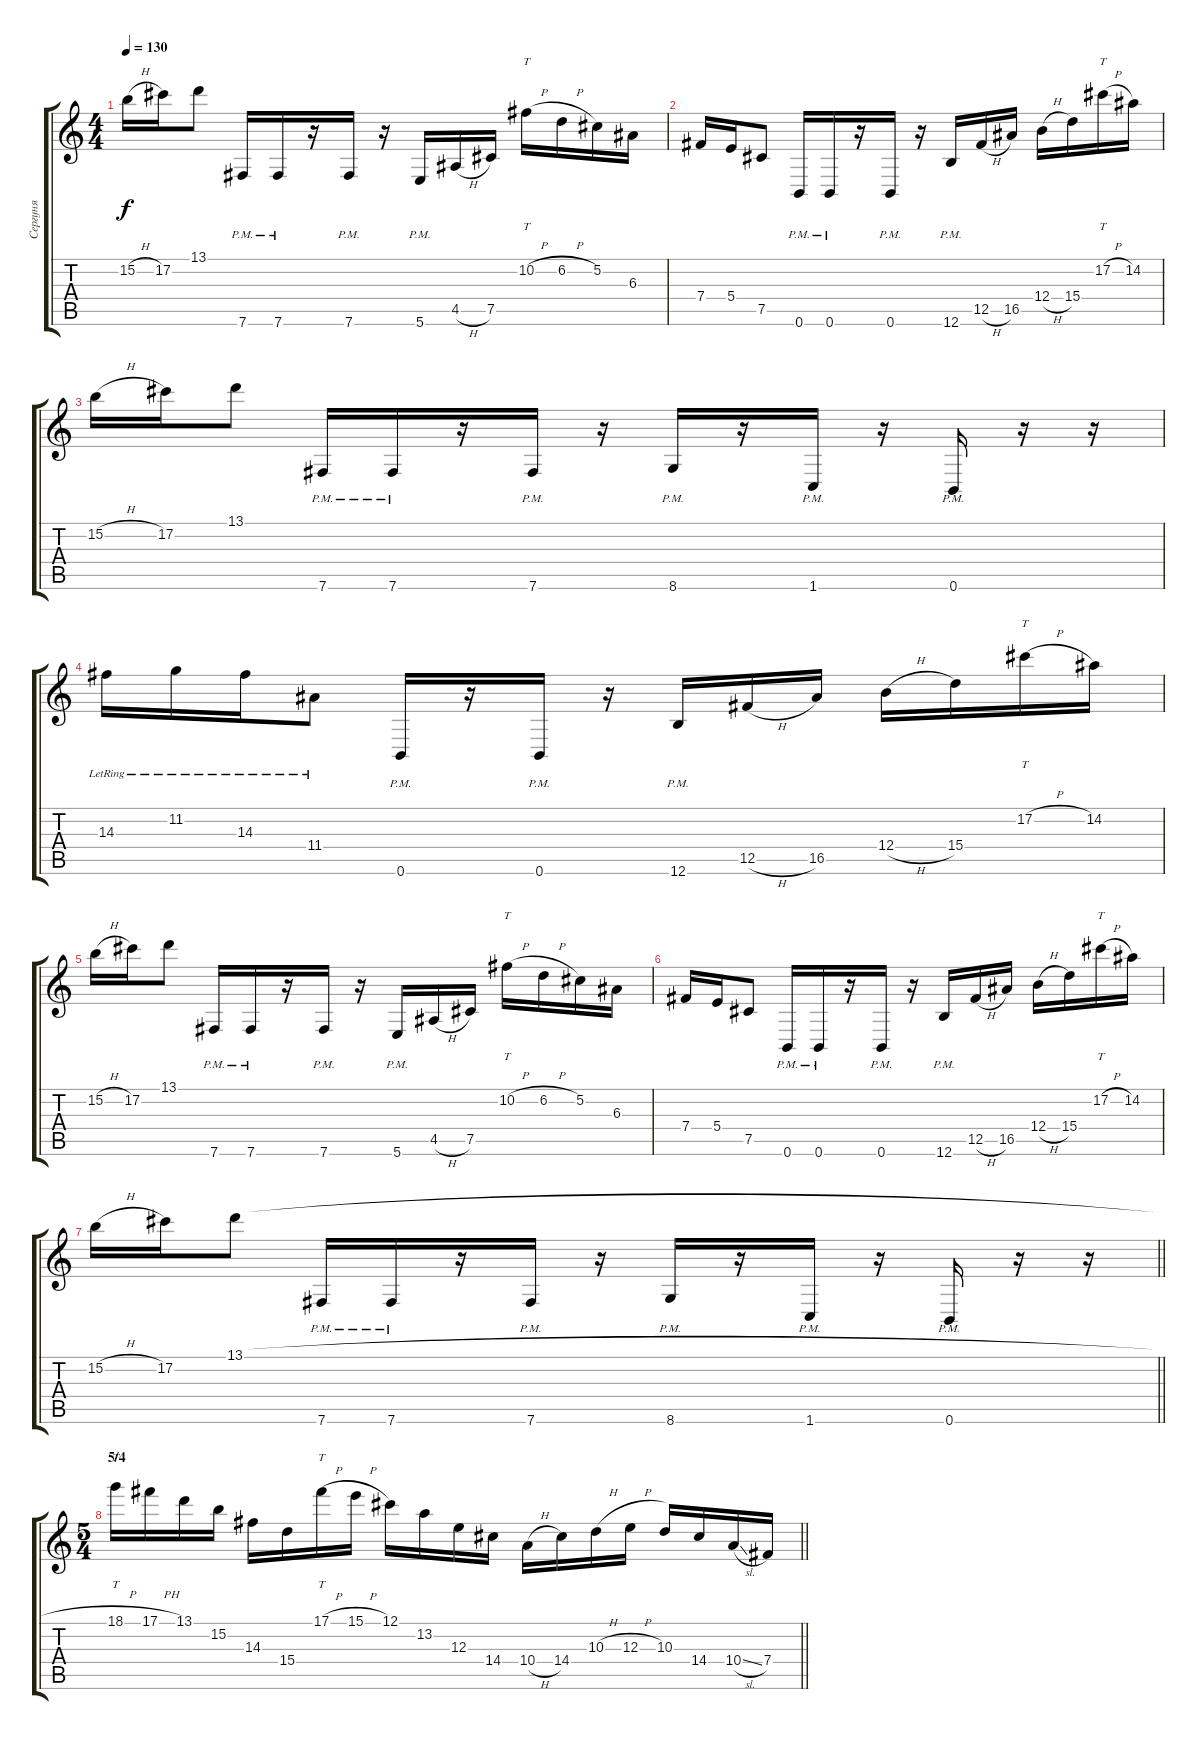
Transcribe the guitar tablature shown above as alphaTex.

\track ("Сергуня" "Сергуня") {instrument distortionguitar}
\staff {score tabs}
\tuning (Db4 Ab3 E3 B2 Gb2 B1) {hide}
\ts (4 4)
\tempo 130
\clef g2
\ks c
15.2{h}.16{dy f} 17.2.16 13.1.8 7.6{pm}.16 7.6{pm}.16 r.16 7.6{pm}.16 r.16 5.6{pm}.16 4.5{h}.16 7.5.16 10.2{h}.16{tt} 6.2{h}.16 5.2.16 6.3.16 |
7.4.16 5.4.16 7.5.8 0.6{pm}.16 0.6{pm}.16 r.16 0.6{pm}.16 r.16 12.6{pm}.16 12.5{h}.16 16.5.16 12.4{h}.16 15.4.16 17.2{h}.16{tt} 14.2.16 |
15.2{h}.16 17.2.16 13.1.8 7.6{pm}.16 7.6{pm}.16 r.16 7.6{pm}.16 r.16 8.6{pm}.16 r.16 1.6{pm}.16 r.16 0.6{pm}.16 r.16 r.16 |
14.3{lr}.16 11.2{lr}.16 14.3{lr}.16 11.4{lr}.8 0.6{pm}.16 r.16 0.6{pm}.16 r.16 12.6{pm}.16 12.5{h}.16 16.5.16 12.4{h}.16 15.4.16 17.2{h}.16{tt} 14.2.16 |
15.2{h}.16 17.2.16 13.1.8 7.6{pm}.16 7.6{pm}.16 r.16 7.6{pm}.16 r.16 5.6{pm}.16 4.5{h}.16 7.5.16 10.2{h}.16{tt} 6.2{h}.16 5.2.16 6.3.16 |
7.4.16 5.4.16 7.5.8 0.6{pm}.16 0.6{pm}.16 r.16 0.6{pm}.16 r.16 12.6{pm}.16 12.5{h}.16 16.5.16 12.4{h}.16 15.4.16 17.2{h}.16{tt} 14.2.16 |
\barLineRight lightlight
15.2{h}.16 17.2.16 13.1{h}.8 7.6{pm}.16 7.6{pm}.16 r.16 7.6{pm}.16 r.16 8.6{pm}.16 r.16 1.6{pm}.16 r.16 0.6{pm}.16 r.16 r.16 |
\ts (5 4)
\section ("" "5/4")
\barLineRight lightlight
18.1{h}.16{tt} 17.1{h}.16 13.1.16 15.2.16 14.3.16 15.4.16 17.1{h}.16{tt} 15.1{h}.16 12.1.16 13.2.16 12.3.16 14.4.16 10.4{h}.16 14.4.16 10.3{h}.16 12.3{h}.16 10.3.16 14.4.16 10.4{sl}.16 7.4.16
